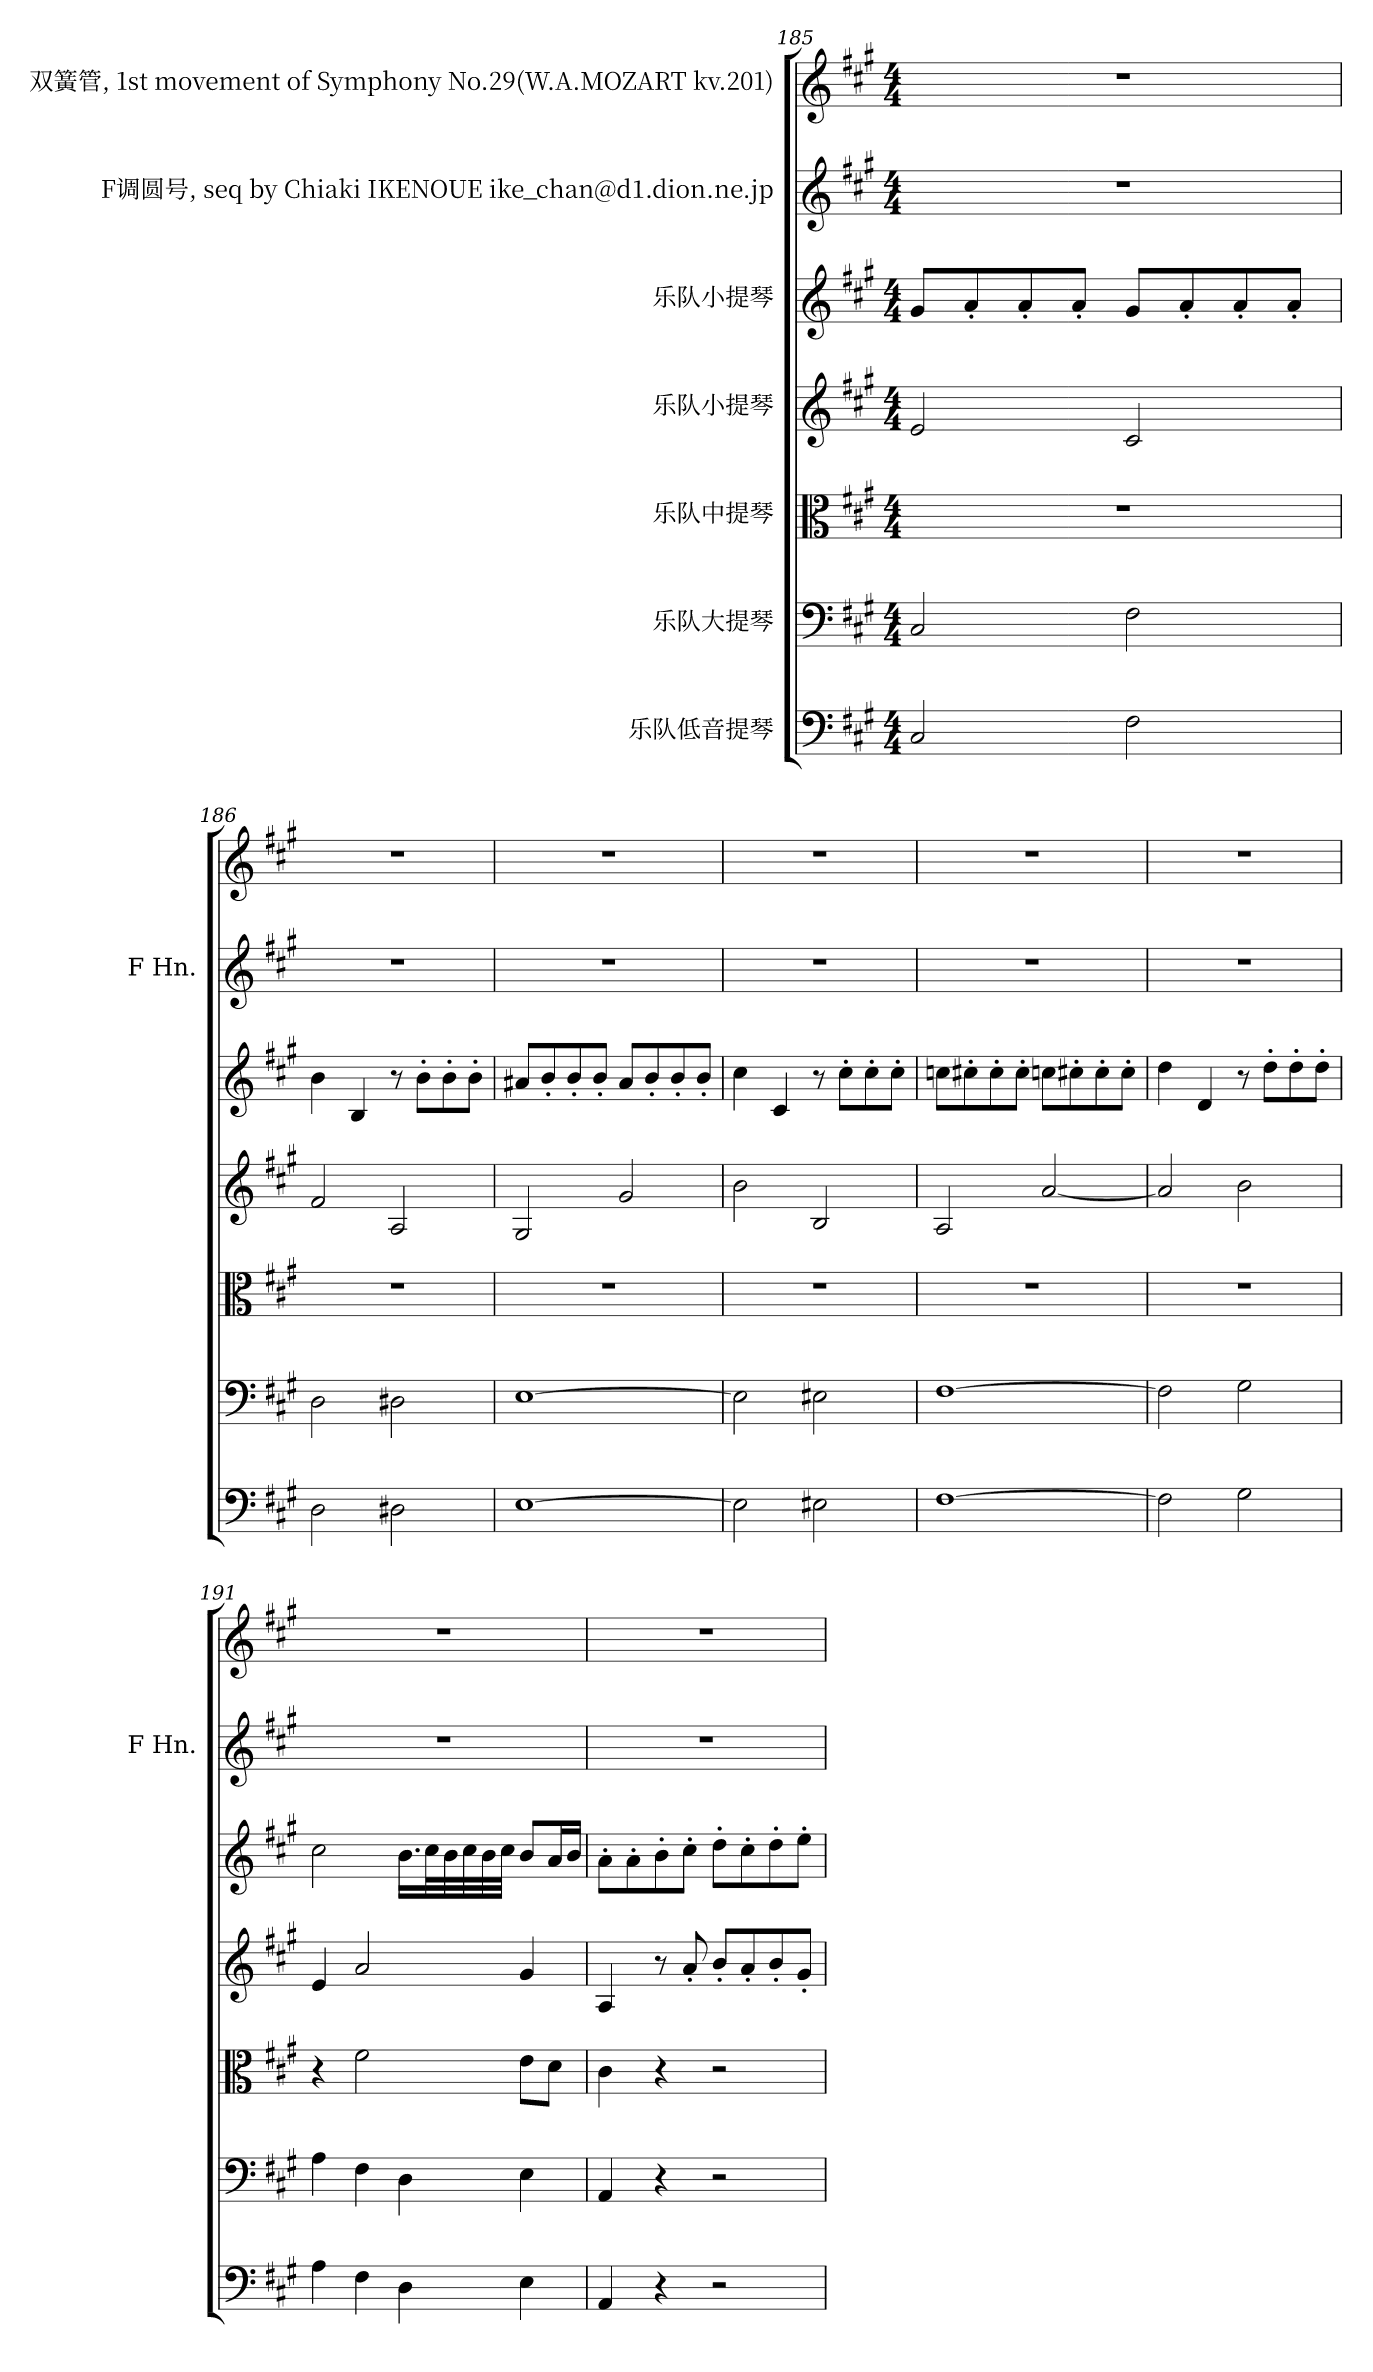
**kern	**kern	**kern	**kern	**kern	**kern	**kern
*part7	*part6	*part5	*part4	*part3	*part2	*part1
*staff7	*staff6	*staff5	*staff4	*staff3	*staff2	*staff1
*I"乐队低音提琴	*I"乐队大提琴	*I"乐队中提琴	*I"乐队小提琴	*I"乐队小提琴	*I"F调圆号, seq by Chiaki IKENOUE ike_chan@d1.dion.ne.jp	*I"双簧管, 1st movement of Symphony No.29(W.A.MOZART kv.201)
*	*	*	*	*	*I'F Hn.	*
*clefF4	*clefF4	*clefC3	*clefG2	*clefG2	*clefG2	*clefG2
*ITrd7c12	*	*	*	*	*ITrd4c7	*
*k[f#c#g#]	*k[f#c#g#]	*k[f#c#g#]	*k[f#c#g#]	*k[f#c#g#]	*k[f#c#]	*k[f#c#g#]
*M4/4	*M4/4	*M4/4	*M4/4	*M4/4	*M4/4	*M4/4
=185	=185	=185	=185	=185	=185	=185
2CC#/	2C#/	1r	2e/	8g#/L	1r	1r
.	.	.	.	8a'/	.	.
.	.	.	.	8a'/	.	.
.	.	.	.	8a'/J	.	.
2FF#\	2F#\	.	2c#/	8g#/L	.	.
.	.	.	.	8a'/	.	.
.	.	.	.	8a'/	.	.
.	.	.	.	8a'/J	.	.
=186	=186	=186	=186	=186	=186	=186
2DD\	2D\	1r	2f#/	4b\	1r	1r
.	.	.	.	4B/	.	.
2DD#X\	2D#X\	.	2A/	8r	.	.
.	.	.	.	8b'\L	.	.
.	.	.	.	8b'\	.	.
.	.	.	.	8b'\J	.	.
=187	=187	=187	=187	=187	=187	=187
[1EE	[1E	1r	2G#/	8a#X/L	1r	1r
.	.	.	.	8b'/	.	.
.	.	.	.	8b'/	.	.
.	.	.	.	8b'/J	.	.
.	.	.	2g#/	8a#/L	.	.
.	.	.	.	8b'/	.	.
.	.	.	.	8b'/	.	.
.	.	.	.	8b'/J	.	.
!!LO:PB:g=z
=188	=188	=188	=188	=188	=188	=188
2EE\]	2E\]	1r	2b\	4cc#\	1r	1r
.	.	.	.	4c#/	.	.
2EE#X\	2E#X\	.	2B/	8r	.	.
.	.	.	.	8cc#'\L	.	.
.	.	.	.	8cc#'\	.	.
.	.	.	.	8cc#'\J	.	.
=189	=189	=189	=189	=189	=189	=189
[1FF#	[1F#	1r	2A/	8ccn\L	1r	1r
.	.	.	.	8cc#X'\	.	.
.	.	.	.	8cc#'\	.	.
.	.	.	.	8cc#'\J	.	.
.	.	.	[2a/	8ccn\L	.	.
.	.	.	.	8cc#X'\	.	.
.	.	.	.	8cc#'\	.	.
.	.	.	.	8cc#'\J	.	.
=190	=190	=190	=190	=190	=190	=190
2FF#\]	2F#\]	1r	2a/]	4dd\	1r	1r
.	.	.	.	4d/	.	.
2GG#\	2G#\	.	2b\	8r	.	.
.	.	.	.	8dd'\L	.	.
.	.	.	.	8dd'\	.	.
.	.	.	.	8dd'\J	.	.
=191	=191	=191	=191	=191	=191	=191
4AA\	4A\	4r	4e/	2cc#\	1r	1r
4FF#\	4F#\	2f#\	2a/	.	.	.
4DD\	4D\	.	.	16.b\LL	.	.
.	.	.	.	32cc#\L	.	.
.	.	.	.	32b\	.	.
.	.	.	.	32cc#\	.	.
.	.	.	.	32b\	.	.
.	.	.	.	32cc#\JJJ	.	.
4EE\	4E\	8e\L	4g#/	8b/L	.	.
.	.	8d\J	.	16a/L	.	.
.	.	.	.	16b/JJ	.	.
!!LO:PB:g=z
=192	=192	=192	=192	=192	=192	=192
4AAA/	4AA/	4c#\	4A/	8a'\L	1r	1r
.	.	.	.	8a'\	.	.
4r	4r	4r	8r	8b'\	.	.
.	.	.	8a'/	8cc#'\J	.	.
2r	2r	2r	8b'/L	8dd'\L	.	.
.	.	.	8a'/	8cc#'\	.	.
.	.	.	8b'/	8dd'\	.	.
.	.	.	8g#'/J	8ee'\J	.	.
=	=	=	=	=	=	=
*-	*-	*-	*-	*-	*-	*-
